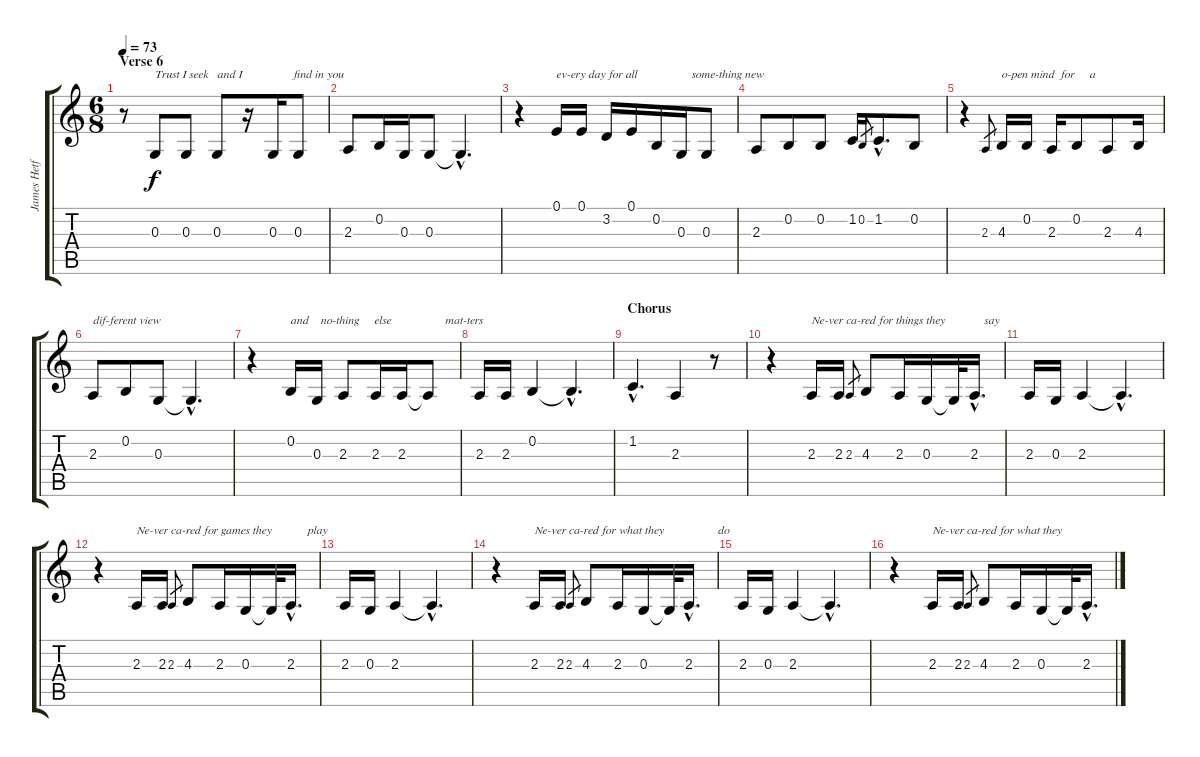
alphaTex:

\track ("James Hetfield (vocals)" "James Hetf") {instrument lead6voice}
\staff {score tabs}
\tuning (E4 B3 G3 D3 A2 E2) {hide}
\ts (6 8)
\section ("" "Verse 6")
\tempo 73
\clef g2
\ks c
r.8{dy f} 0.3.8{txt "Trust I seek   and I                 find in you"} 0.3.8 0.3.8 r.16 0.3.16 0.3.8 |
2.3.8 0.2.16 0.3.16 0.3.8 0.3{hac t}.4{d} |
r.4 0.1.16{txt "ev-ery day for all                  some-thing new"} 0.1.16 3.2.16 0.1.16 0.2.16 0.3.16 0.3.8 |
2.3.8 0.2.8 0.2.8 1.2.16 0.2.8{gr} 1.2{hac}.8{d} 0.2.8 |
r.4 2.3.8{gr} 4.3.16{txt "o-pen mind  for     a"} 0.2.16 2.3.16 0.2.8 2.3.8 4.3.16 |
2.3.8{txt "dif-ferent view"} 0.2.8 0.3.8 0.3{hac t}.4{d} |
r.4 0.2.16{txt "and    no-thing     else                  mat-ters"} 0.3.16 2.3.8 2.3.16 2.3.16 2.3{t}.8 |
2.3.16 2.3.16 0.2.4 0.2{hac t}.4{d} |
\section ("" "Chorus")
1.2{hac}.4{d} 2.3.4 r.8 |
r.4 2.3.16{txt "Ne-ver ca-red for things they             say"} 2.3.16 2.3.8{gr} 4.3.8 2.3.16 0.3.16 0.3{t}.32 2.3{hac}.16{d} |
2.3.16 0.3.16 2.3.4 2.3{hac t}.4{d} |
r.4 2.3.16{txt "Ne-ver ca-red for games they            play"} 2.3.16 2.3.8{gr} 4.3.8 2.3.16 0.3.16 0.3{t}.32 2.3{hac}.16{d} |
2.3.16 0.3.16 2.3.4 2.3{hac t}.4{d} |
r.4 2.3.16{txt "Ne-ver ca-red for what they                  do"} 2.3.16 2.3.8{gr} 4.3.8 2.3.16 0.3.16 0.3{t}.32 2.3{hac}.16{d} |
2.3.16 0.3.16 2.3.4 2.3{hac t}.4{d} |
r.4 2.3.16{txt "Ne-ver ca-red for what they"} 2.3.16 2.3.8{gr} 4.3.8 2.3.16 0.3.16 0.3{t}.32 2.3{hac}.16{d}
